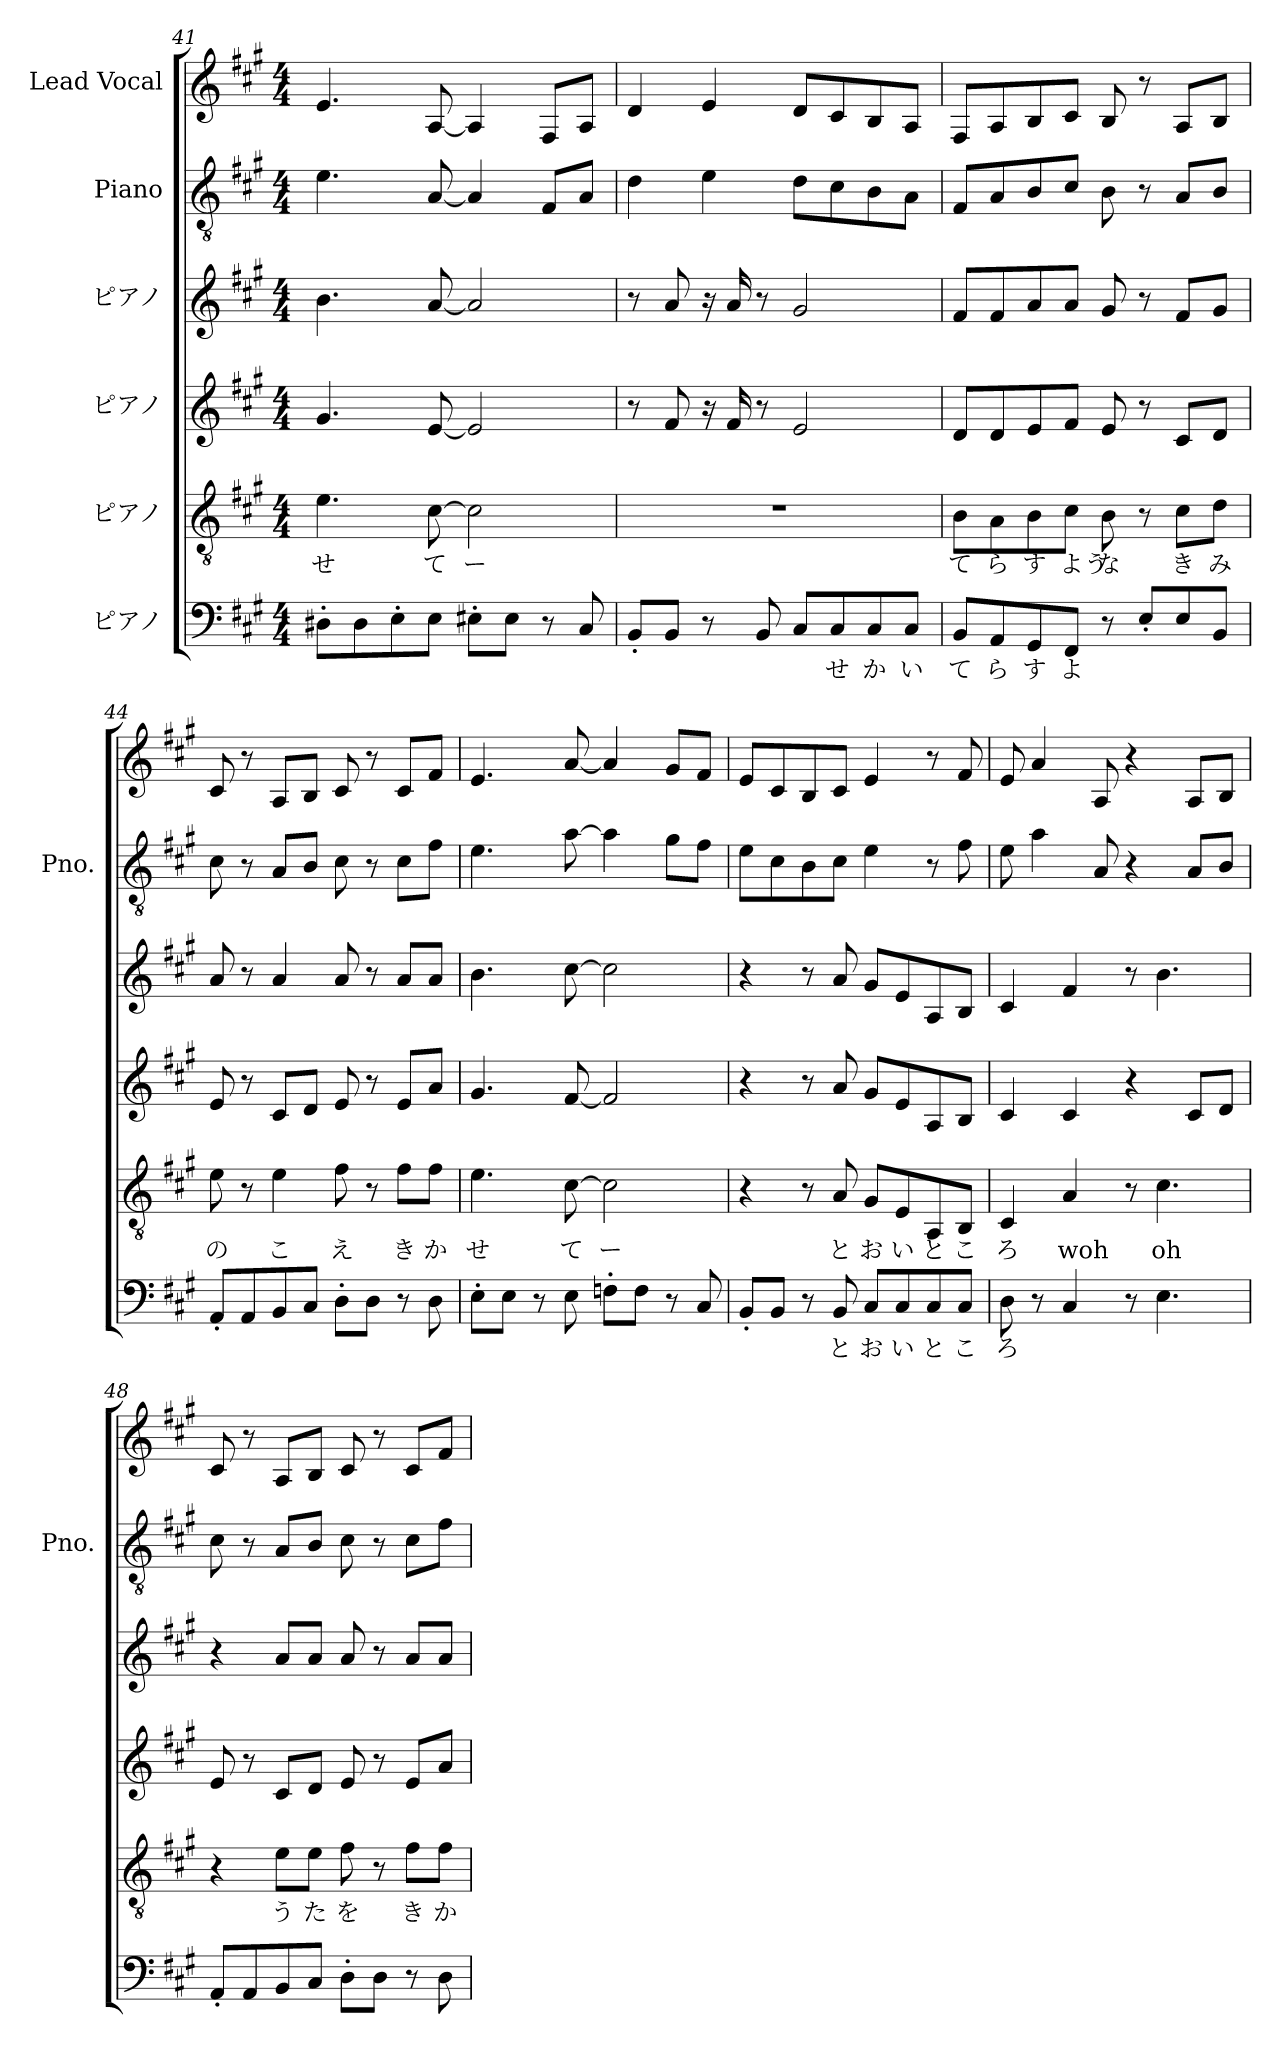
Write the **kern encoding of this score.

**kern	**text	**kern	**text	**kern	**kern	**kern	**kern
*part6	*part6	*part5	*part5	*part4	*part3	*part2	*part1
*staff6	*staff6	*staff5	*staff5	*staff4	*staff3	*staff2	*staff1
*I"ピアノ	*	*I"ピアノ	*	*I"ピアノ	*I"ピアノ	*I"Piano	*I"Lead Vocal
*	*	*	*	*	*	*I'Pno.	*
*clefF4	*	*clefGv2	*	*clefG2	*clefG2	*clefGv2	*clefG2
*k[f#c#g#]	*	*k[f#c#g#]	*	*k[f#c#g#]	*k[f#c#g#]	*k[f#c#g#]	*k[f#c#g#]
*M4/4	*	*M4/4	*	*M4/4	*M4/4	*M4/4	*M4/4
=41	=41	=41	=41	=41	=41	=41	=41
8D#X'L	.	4.e	せ	4.g#	4.b	4.e	4.e
8D#	.	.	.	.	.	.	.
8E'	.	.	.	.	.	.	.
8EJ	.	[8c#	て	[8e	[8a	[8A	[8A
8E#X'L	.	2c#]	ー	2e]	2a]	4A]	4A]
8E#J	.	.	.	.	.	.	.
8r	.	.	.	.	.	8F#L	8F#L
8C#	.	.	.	.	.	8AJ	8AJ
=42	=42	=42	=42	=42	=42	=42	=42
8BB'L	.	1r	.	8r	8r	4d	4d
8BBJ	.	.	.	8f#	8a	.	.
8r	.	.	.	16r	16r	4e	4e
.	.	.	.	16f#	16a	.	.
8BB	.	.	.	8r	8r	.	.
8C#L	.	.	.	2e	2g#	8dL	8dL
8C#	せ	.	.	.	.	8c#	8c#
8C#	か	.	.	.	.	8B	8B
8C#J	い	.	.	.	.	8AJ	8AJ
=43	=43	=43	=43	=43	=43	=43	=43
8BBL	て	8BL	て	8dL	8f#L	8F#L	8F#L
8AA	ら	8A	ら	8d	8f#	8A	8A
8GG#	す	8B	す	8e	8a	8B	8B
8FF#J	よ	8c#J	よう	8f#J	8aJ	8c#J	8c#J
8r	.	8B	な	8e	8g#	8B	8B
8E'L	.	8r	.	8r	8r	8r	8r
8E	.	8c#L	き	8c#L	8f#L	8AL	8AL
8BBJ	.	8dJ	み	8dJ	8g#J	8BJ	8BJ
=44	=44	=44	=44	=44	=44	=44	=44
8AA'L	.	8e	の	8e	8a	8c#	8c#
8AA	.	8r	.	8r	8r	8r	8r
8BB	.	4e	こ	8c#L	4a	8AL	8AL
8C#J	.	.	.	8dJ	.	8BJ	8BJ
8D'L	.	8f#	え	8e	8a	8c#	8c#
8DJ	.	8r	.	8r	8r	8r	8r
8r	.	8f#L	き	8eL	8aL	8c#L	8c#L
8D	.	8f#J	か	8aJ	8aJ	8f#J	8f#J
=45	=45	=45	=45	=45	=45	=45	=45
8E'L	.	4.e	せ	4.g#	4.b	4.e	4.e
8EJ	.	.	.	.	.	.	.
8r	.	.	.	.	.	.	.
8E	.	[8c#	て	[8f#	[8cc#	[8a	[8a
8Fn'L	.	2c#]	ー	2f#]	2cc#]	4a]	4a]
8FJ	.	.	.	.	.	.	.
8r	.	.	.	.	.	8g#L	8g#L
8C#	.	.	.	.	.	8f#J	8f#J
=46	=46	=46	=46	=46	=46	=46	=46
8BB'L	.	4r	.	4r	4r	8eL	8eL
8BBJ	.	.	.	.	.	8c#	8c#
8r	.	8r	.	8r	8r	8B	8B
8BB	と	8A	と	8a	8a	8c#J	8c#J
8C#L	お	8G#L	お	8g#L	8g#L	4e	4e
8C#	い	8E	い	8e	8e	.	.
8C#	と	8AA	と	8A	8A	8r	8r
8C#J	こ	8BBJ	こ	8BJ	8BJ	8f#	8f#
=47	=47	=47	=47	=47	=47	=47	=47
8D	ろ	4C#	ろ	4c#	4c#	8e	8e
8r	.	.	.	.	.	4a	4a
4C#	.	4A	woh	4c#	4f#	.	.
.	.	.	.	.	.	8A	8A
8r	.	8r	.	4r	8r	4r	4r
4.E	.	4.c#	oh	.	4.b	.	.
.	.	.	.	8c#L	.	8AL	8AL
.	.	.	.	8dJ	.	8BJ	8BJ
=48	=48	=48	=48	=48	=48	=48	=48
8AA'L	.	4r	.	8e	4r	8c#	8c#
8AA	.	.	.	8r	.	8r	8r
8BB	.	8eL	う	8c#L	8aL	8AL	8AL
8C#J	.	8eJ	た	8dJ	8aJ	8BJ	8BJ
8D'L	.	8f#	を	8e	8a	8c#	8c#
8DJ	.	8r	.	8r	8r	8r	8r
8r	.	8f#L	き	8eL	8aL	8c#L	8c#L
8D	.	8f#J	か	8aJ	8aJ	8f#J	8f#J
=	=	=	=	=	=	=	=
*-	*-	*-	*-	*-	*-	*-	*-
